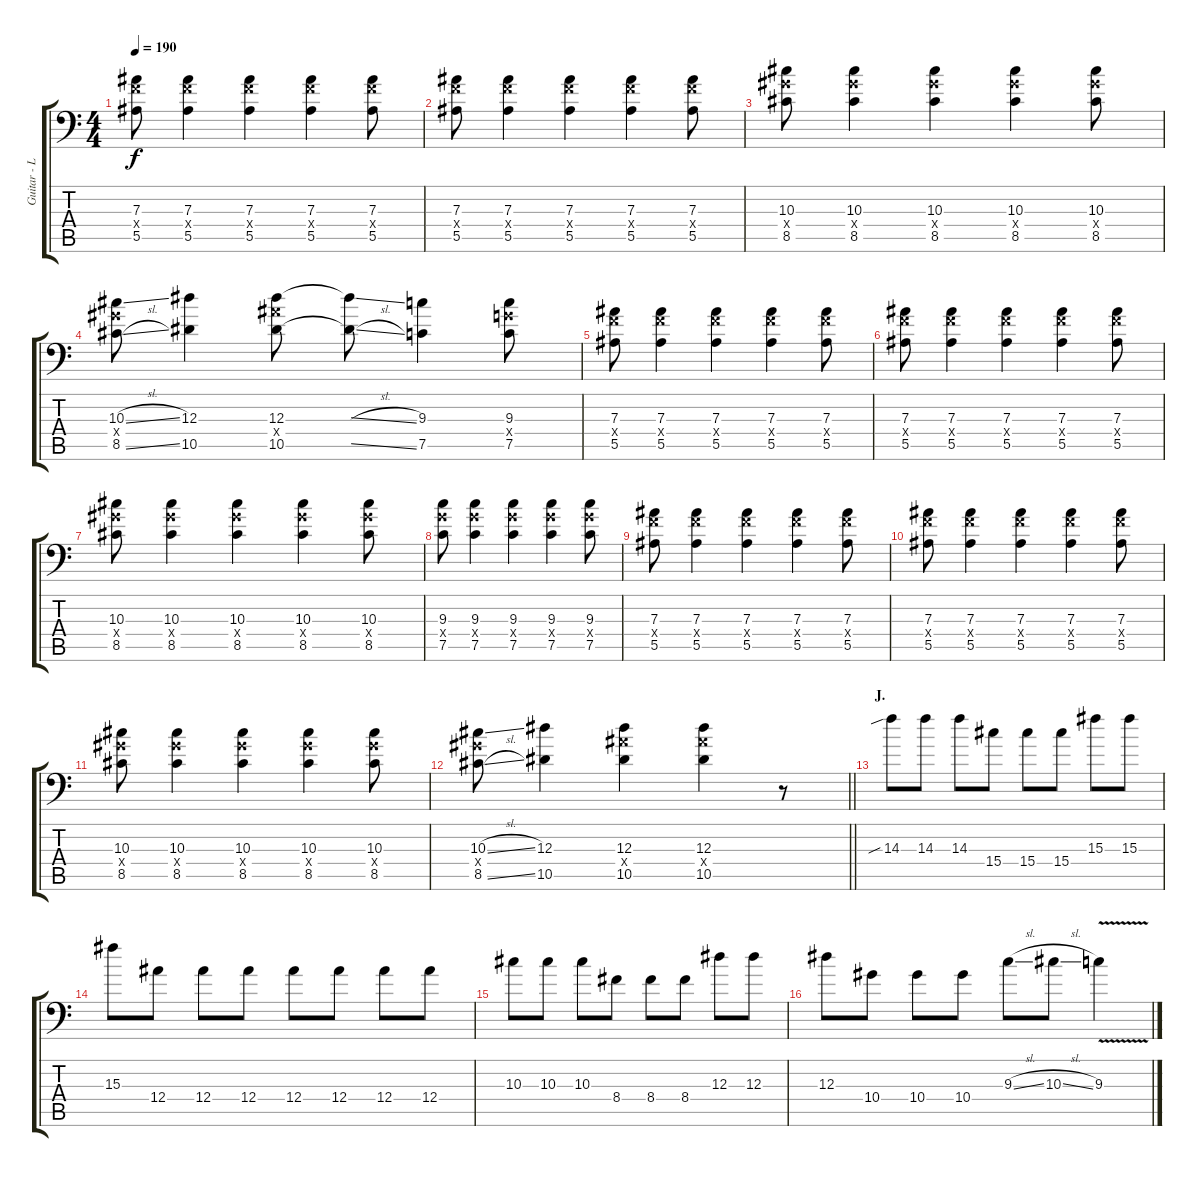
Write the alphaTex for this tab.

\track ("Guitar - Left" "Guitar - L") {instrument distortionguitar}
\staff {score tabs}
\tuning (C4 G3 Eb3 Bb2 F2 Bb1) {hide}
\ts (4 4)
\tempo 190
\clef f4
\ks c
(7.3 7.4{x} 5.5).8{dy f} (7.3 7.4{x} 5.5).4 (7.3 7.4{x} 5.5).4 (7.3 7.4{x} 5.5).4 (7.3 7.4{x} 5.5).8 |
(7.3 7.4{x} 5.5).8 (7.3 7.4{x} 5.5).4 (7.3 7.4{x} 5.5).4 (7.3 7.4{x} 5.5).4 (7.3 7.4{x} 5.5).8 |
(10.3 10.4{x} 8.5).8 (10.3 10.4{x} 8.5).4 (10.3 10.4{x} 8.5).4 (10.3 10.4{x} 8.5).4 (10.3 10.4{x} 8.5).8 |
(10.3{sl} 10.4{x} 8.5{sl}).8 (12.3 10.5).4 (12.3 12.4{x} 10.5).8 (12.3{sl t} 10.5{sl t}).8 (9.3 7.5).4 (9.3 9.4{x} 7.5).8 |
(7.3 7.4{x} 5.5).8 (7.3 7.4{x} 5.5).4 (7.3 7.4{x} 5.5).4 (7.3 7.4{x} 5.5).4 (7.3 7.4{x} 5.5).8 |
(7.3 7.4{x} 5.5).8 (7.3 7.4{x} 5.5).4 (7.3 7.4{x} 5.5).4 (7.3 7.4{x} 5.5).4 (7.3 7.4{x} 5.5).8 |
(10.3 10.4{x} 8.5).8 (10.3 10.4{x} 8.5).4 (10.3 10.4{x} 8.5).4 (10.3 10.4{x} 8.5).4 (10.3 10.4{x} 8.5).8 |
(9.3 9.4{x} 7.5).8 (9.3 9.4{x} 7.5).4 (9.3 9.4{x} 7.5).4 (9.3 9.4{x} 7.5).4 (9.3 9.4{x} 7.5).8 |
(7.3 7.4{x} 5.5).8 (7.3 7.4{x} 5.5).4 (7.3 7.4{x} 5.5).4 (7.3 7.4{x} 5.5).4 (7.3 7.4{x} 5.5).8 |
(7.3 7.4{x} 5.5).8 (7.3 7.4{x} 5.5).4 (7.3 7.4{x} 5.5).4 (7.3 7.4{x} 5.5).4 (7.3 7.4{x} 5.5).8 |
(10.3 10.4{x} 8.5).8 (10.3 10.4{x} 8.5).4 (10.3 10.4{x} 8.5).4 (10.3 10.4{x} 8.5).4 (10.3 10.4{x} 8.5).8 |
\barLineRight lightlight
(10.3{sl} 10.4{x} 8.5{sl}).8 (12.3 10.5).4 (12.3 12.4{x} 10.5).4 (12.3 12.4{x} 10.5).4 r.8 |
\section ("" "J.")
14.3{sib}.8 14.3.8 14.3.8 15.4.8 15.4.8 15.4.8 15.3.8 15.3.8 |
15.3.8 12.4.8 12.4.8 12.4.8 12.4.8 12.4.8 12.4.8 12.4.8 |
10.3.8 10.3.8 10.3.8 8.4.8 8.4.8 8.4.8 12.3.8 12.3.8 |
12.3.8 10.4.8 10.4.8 10.4.8 9.3{sl}.8 10.3{sl}.8 9.3{v}.4
